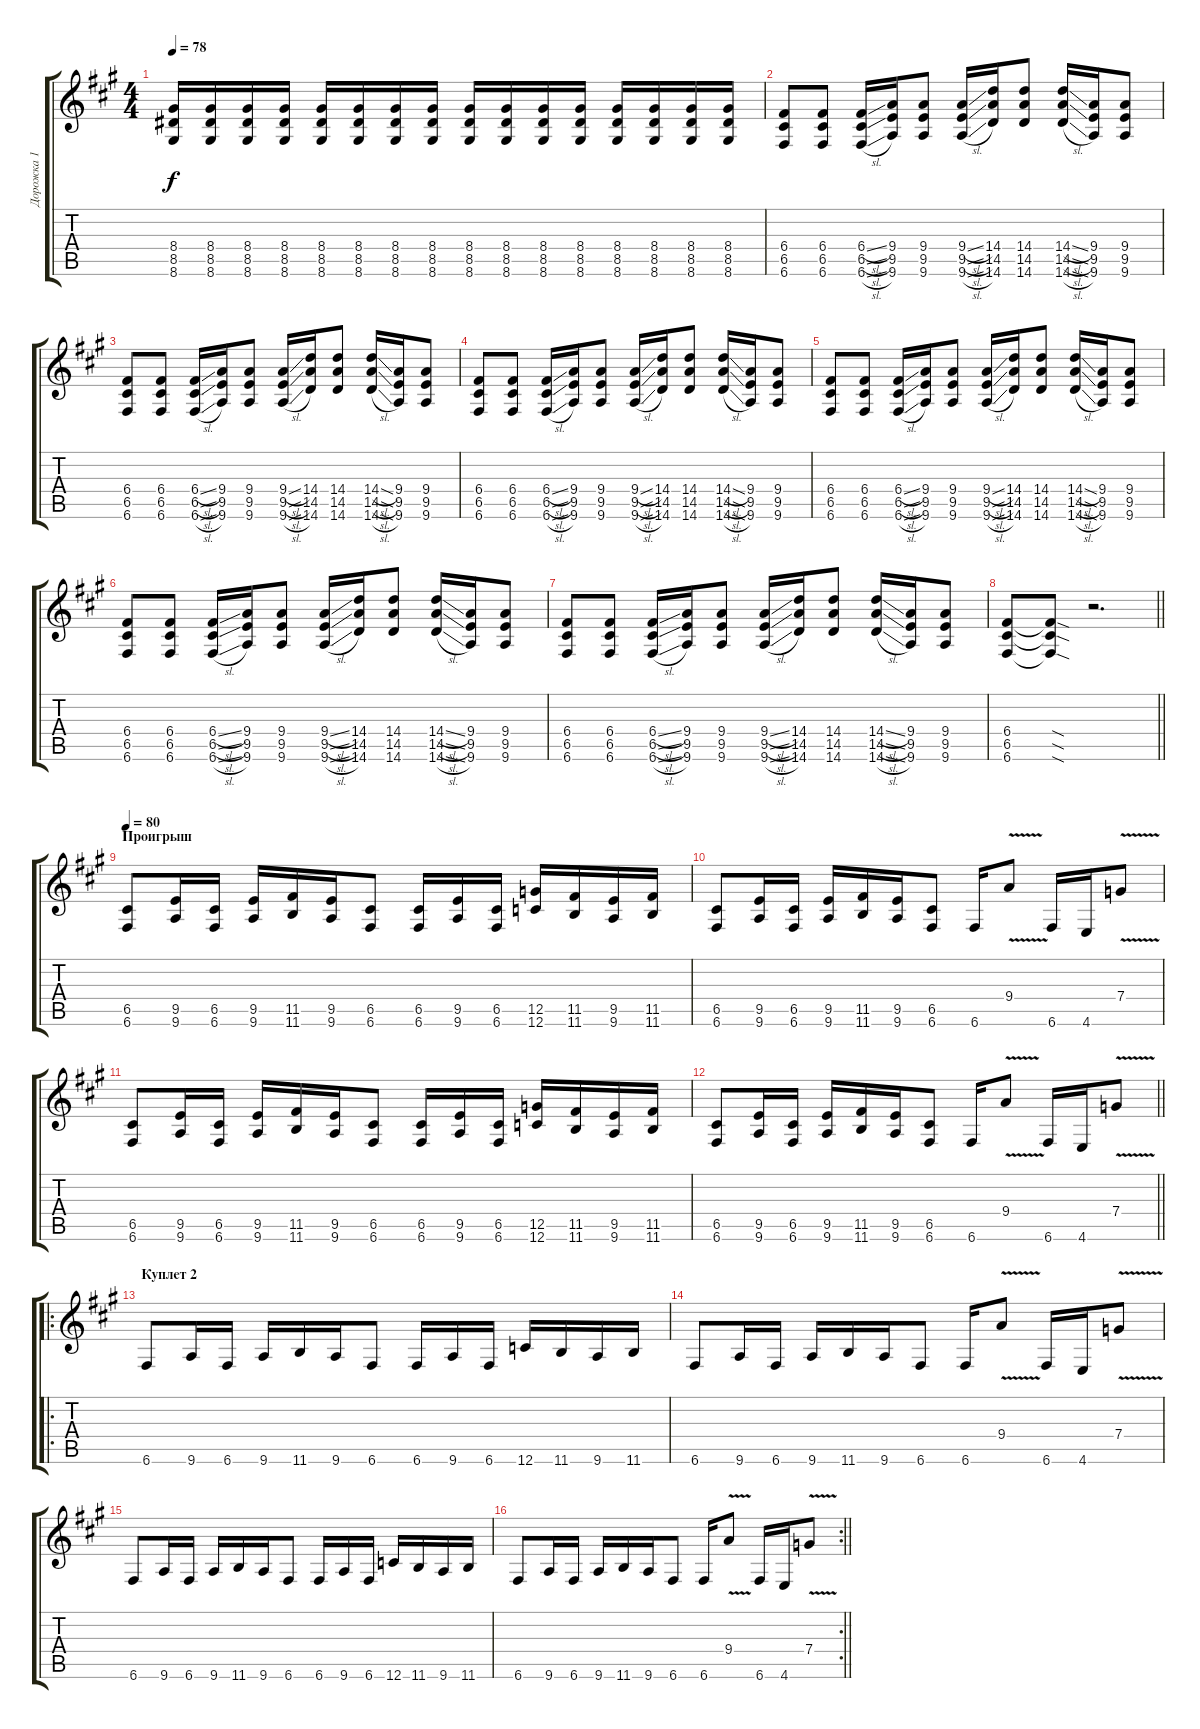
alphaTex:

\track ("Дорожка 1" "Дорожка 1") {instrument distortionguitar}
\staff {score tabs}
\tuning (D4 A3 F3 C3 G2 C2) {hide}
\ts (4 4)
\tempo 78
\clef g2
\ks a
(8.4 8.5 8.6).16{dy f} (8.4 8.5 8.6).16 (8.4 8.5 8.6).16 (8.4 8.5 8.6).16 (8.4 8.5 8.6).16 (8.4 8.5 8.6).16 (8.4 8.5 8.6).16 (8.4 8.5 8.6).16 (8.4 8.5 8.6).16 (8.4 8.5 8.6).16 (8.4 8.5 8.6).16 (8.4 8.5 8.6).16 (8.4 8.5 8.6).16 (8.4 8.5 8.6).16 (8.4 8.5 8.6).16 (8.4 8.5 8.6).16 |
(6.4 6.5 6.6).8 (6.4 6.5 6.6).8 (6.4{sl} 6.5{sl} 6.6{sl}).16 (9.4 9.5 9.6).16 (9.4 9.5 9.6).8 (9.4{sl} 9.5{sl} 9.6{sl}).16 (14.4 14.5 14.6).16 (14.4 14.5 14.6).8 (14.4{sl} 14.5{sl} 14.6{sl}).16 (9.4 9.5 9.6).16 (9.4 9.5 9.6).8 |
(6.4 6.5 6.6).8 (6.4 6.5 6.6).8 (6.4{sl} 6.5{sl} 6.6{sl}).16 (9.4 9.5 9.6).16 (9.4 9.5 9.6).8 (9.4{sl} 9.5{sl} 9.6{sl}).16 (14.4 14.5 14.6).16 (14.4 14.5 14.6).8 (14.4{sl} 14.5{sl} 14.6{sl}).16 (9.4 9.5 9.6).16 (9.4 9.5 9.6).8 |
(6.4 6.5 6.6).8 (6.4 6.5 6.6).8 (6.4{sl} 6.5{sl} 6.6{sl}).16 (9.4 9.5 9.6).16 (9.4 9.5 9.6).8 (9.4{sl} 9.5{sl} 9.6{sl}).16 (14.4 14.5 14.6).16 (14.4 14.5 14.6).8 (14.4{sl} 14.5{sl} 14.6{sl}).16 (9.4 9.5 9.6).16 (9.4 9.5 9.6).8 |
(6.4 6.5 6.6).8 (6.4 6.5 6.6).8 (6.4{sl} 6.5{sl} 6.6{sl}).16 (9.4 9.5 9.6).16 (9.4 9.5 9.6).8 (9.4{sl} 9.5{sl} 9.6{sl}).16 (14.4 14.5 14.6).16 (14.4 14.5 14.6).8 (14.4{sl} 14.5{sl} 14.6{sl}).16 (9.4 9.5 9.6).16 (9.4 9.5 9.6).8 |
(6.4 6.5 6.6).8 (6.4 6.5 6.6).8 (6.4{sl} 6.5{sl} 6.6{sl}).16 (9.4 9.5 9.6).16 (9.4 9.5 9.6).8 (9.4{sl} 9.5{sl} 9.6{sl}).16 (14.4 14.5 14.6).16 (14.4 14.5 14.6).8 (14.4{sl} 14.5{sl} 14.6{sl}).16 (9.4 9.5 9.6).16 (9.4 9.5 9.6).8 |
(6.4 6.5 6.6).8 (6.4 6.5 6.6).8 (6.4{sl} 6.5{sl} 6.6{sl}).16 (9.4 9.5 9.6).16 (9.4 9.5 9.6).8 (9.4{sl} 9.5{sl} 9.6{sl}).16 (14.4 14.5 14.6).16 (14.4 14.5 14.6).8 (14.4{sl} 14.5{sl} 14.6{sl}).16 (9.4 9.5 9.6).16 (9.4 9.5 9.6).8 |
\barLineRight lightlight
(6.4 6.5 6.6).8 (6.4{sod t} 6.5{sod t} 6.6{sod t}).8 r.2{d} |
\section ("" "Проигрыш")
\tempo 80
(6.5 6.6).8 (9.5 9.6).16 (6.5 6.6).16 (9.5 9.6).16 (11.5 11.6).16 (9.5 9.6).16 (6.5 6.6).8 (6.5 6.6).16 (9.5 9.6).16 (6.5 6.6).16 (12.5 12.6).16 (11.5 11.6).16 (9.5 9.6).16 (11.5 11.6).16 |
(6.5 6.6).8 (9.5 9.6).16 (6.5 6.6).16 (9.5 9.6).16 (11.5 11.6).16 (9.5 9.6).16 (6.5 6.6).8 6.6.16 9.4{v}.8 6.6.16 4.6.16 7.4{v}.8 |
(6.5 6.6).8 (9.5 9.6).16 (6.5 6.6).16 (9.5 9.6).16 (11.5 11.6).16 (9.5 9.6).16 (6.5 6.6).8 (6.5 6.6).16 (9.5 9.6).16 (6.5 6.6).16 (12.5 12.6).16 (11.5 11.6).16 (9.5 9.6).16 (11.5 11.6).16 |
\barLineRight lightlight
(6.5 6.6).8 (9.5 9.6).16 (6.5 6.6).16 (9.5 9.6).16 (11.5 11.6).16 (9.5 9.6).16 (6.5 6.6).8 6.6.16 9.4{v}.8 6.6.16 4.6.16 7.4{v}.8 |
\ro
\section ("" "Куплет 2")
6.6.8 9.6.16 6.6.16 9.6.16 11.6.16 9.6.16 6.6.8 6.6.16 9.6.16 6.6.16 12.6.16 11.6.16 9.6.16 11.6.16 |
6.6.8 9.6.16 6.6.16 9.6.16 11.6.16 9.6.16 6.6.8 6.6.16 9.4{v}.8 6.6.16 4.6.16 7.4{v}.8 |
6.6.8 9.6.16 6.6.16 9.6.16 11.6.16 9.6.16 6.6.8 6.6.16 9.6.16 6.6.16 12.6.16 11.6.16 9.6.16 11.6.16 |
\rc 2
\barLineRight lightlight
6.6.8 9.6.16 6.6.16 9.6.16 11.6.16 9.6.16 6.6.8 6.6.16 9.4{v}.8 6.6.16 4.6.16 7.4{v}.8
